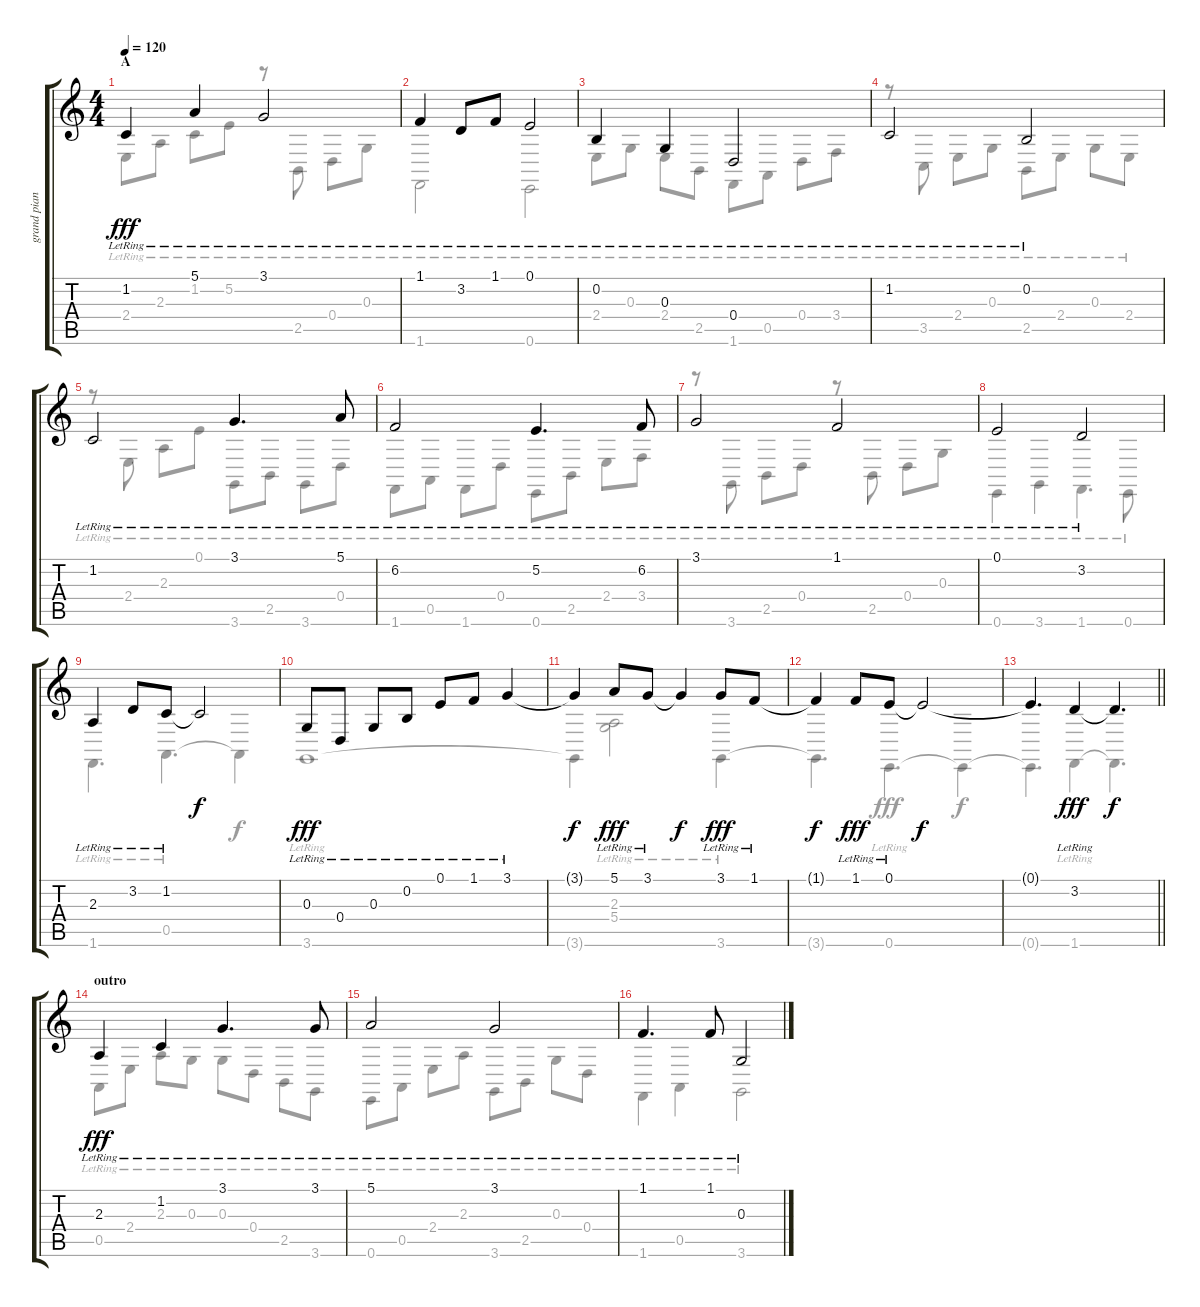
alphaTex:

\track ("grand piano" "grand pian") {instrument brightacousticpiano}
\staff {score tabs}
\tuning (E4 B3 G3 D3 A2 E2) {hide}
\voice
\ts (4 4)
\section ("" "A")
\tempo 120
\clef g2
\ks c
1.2{lr}.4{dy fff} 5.1{lr}.4 3.1{lr}.2 |
1.1{lr}.4 3.2{lr}.8 1.1{lr}.8 0.1{lr}.2 |
0.2{lr}.4 0.3{lr}.4 0.4{lr}.2 |
1.2{lr}.2 0.2{lr}.2 |
1.2{lr}.2 3.1{lr}.4{d} 5.1{lr}.8 |
6.2{lr}.2 5.2{lr}.4{d} 6.2{lr}.8 |
3.1{lr}.2 1.1{lr}.2 |
0.1{lr}.2 3.2{lr}.2 |
2.3{lr}.4 3.2{lr}.8 1.2{lr}.8 1.2{t}.2{dy f} |
0.3{lr}.8{dy fff} 0.4{lr}.8 0.3{lr}.8 0.2{lr}.8 0.1{lr}.8 1.1{lr}.8 3.1{lr}.4 |
3.1{t}.4{dy f} 5.1{lr}.8{dy fff} 3.1{lr}.8 3.1{t}.4{dy f} 3.1{lr}.8{dy fff} 1.1{lr}.8 |
1.1{t}.4{dy f} 1.1{lr}.8{dy fff} 0.1{lr}.8 0.1{t}.2{dy f} |
\barLineRight lightlight
0.1{t}.4{d} 3.2{lr}.4{dy fff} 3.2{t}.4{d dy f} |
\section ("" "outro")
2.3{lr}.4{dy fff} 1.2{lr}.4 3.1{lr}.4{d} 3.1{lr}.8 |
5.1{lr}.2 3.1{lr}.2 |
1.1{lr}.4{d} 1.1{lr}.8 0.3{lr}.2
\voice
\clef g2
\ottava regular
\simile none
\ks c
2.4{lr}.8{dy fff} 2.3{lr}.8 1.2{lr}.8 5.2{lr}.8 r.8 2.5{lr}.8 0.4{lr}.8 0.3{lr}.8 |
1.6{lr}.2 0.6{lr}.2 |
2.4{lr}.8 0.3{lr}.8 2.4{lr}.8 2.5{lr}.8 1.6{lr}.8 0.5{lr}.8 0.4{lr}.8 3.4{lr}.8 |
r.8 3.5{lr}.8 2.4{lr}.8 0.3{lr}.8 2.5{lr}.8 2.4{lr}.8 0.3{lr}.8 2.4{lr}.8 |
r.8 2.4{lr}.8 2.3{lr}.8 0.1{lr}.8 3.6{lr}.8 2.5{lr}.8 3.6{lr}.8 0.4{lr}.8 |
1.6{lr}.8 0.5{lr}.8 1.6{lr}.8 0.4{lr}.8 0.6{lr}.8 2.5{lr}.8 2.4{lr}.8 3.4{lr}.8 |
r.8 3.6{lr}.8 2.5{lr}.8 0.4{lr}.8 r.8 2.5{lr}.8 0.4{lr}.8 0.3{lr}.8 |
0.6{lr}.4 3.6{lr}.4 1.6{lr}.4{d} 0.6{lr}.8 |
1.6{lr}.4{d} 0.5{lr}.4{d} 0.5{t}.4{dy f} |
3.6{lr}.1{dy fff} |
3.6{t}.4{dy f} (2.3{lr} 5.4{lr}).2{dy fff} 3.6{lr}.4 |
3.6{t}.4{d dy f} 0.6{lr}.4{d dy fff} 0.6{t}.4{dy f} |
\barLineRight lightlight
0.6{t}.4{d} 1.6{lr}.4{dy fff} 1.6{t}.4{d dy f} |
0.5{lr}.8{dy fff} 2.4{lr}.8 2.3{lr}.8 0.3{lr}.8 0.3{lr}.8 0.4{lr}.8 2.5{lr}.8 3.6{lr}.8 |
0.6{lr}.8 0.5{lr}.8 2.4{lr}.8 2.3{lr}.8 3.6{lr}.8 2.5{lr}.8 0.3{lr}.8 0.4{lr}.8 |
1.6{lr}.4 0.5{lr}.4 3.6{lr}.2
